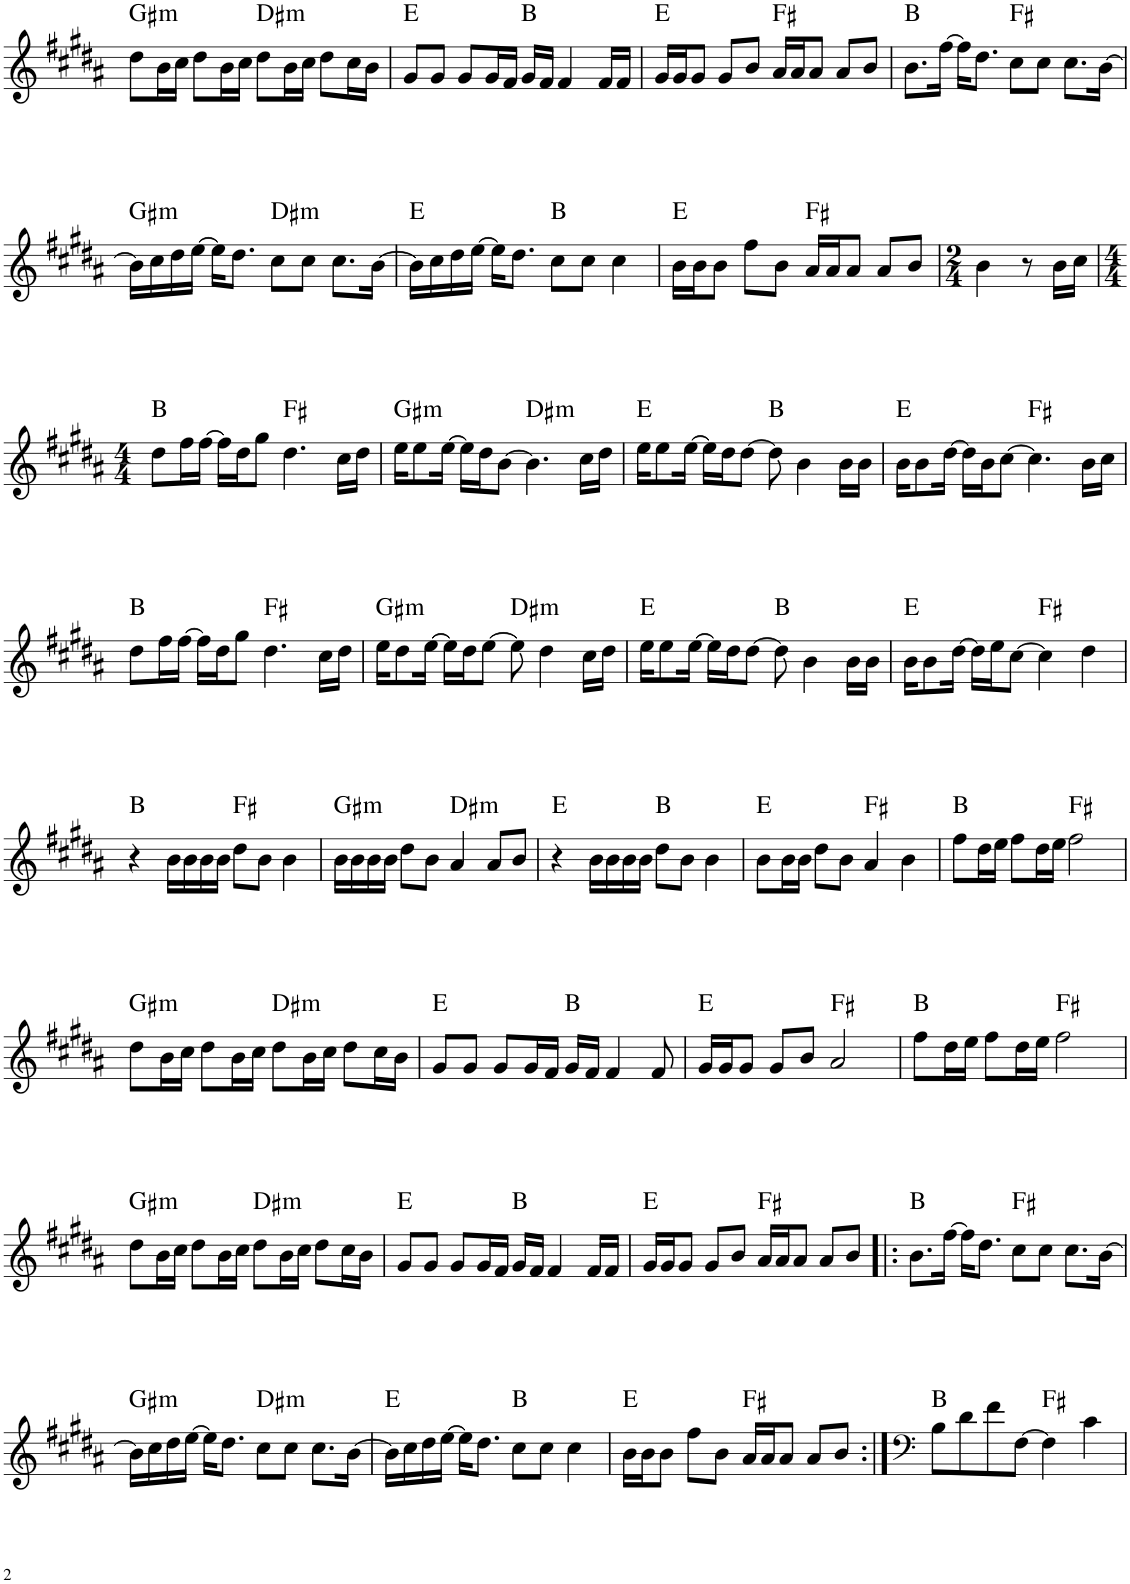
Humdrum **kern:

**kern	**harte
*part1	*part1
*staff1	*
*I"Piano	*
*I'Pno.	*
!!LO:PB:g=z
*clefG2	*
*k[f#c#g#d#a#]	*
*M4/4	*
=31	=31
!	!LO:H:kt=m
8dd#\L	G#:min
16b\L	.
16cc#\JJ	.
8dd#\L	.
16b\L	.
16cc#\JJ	.
!	!LO:H:kt=m
8dd#\L	D#:min
16b\L	.
16cc#\JJ	.
8dd#\L	.
16cc#\L	.
16b\JJ	.
=32	=32
8g#/L	E:maj
8g#/J	.
8g#/L	.
16g#/L	.
16f#/JJ	.
16g#/LL	B:maj
16f#/JJ	.
4f#/	.
16f#/LL	.
16f#/JJ	.
=33	=33
16g#/LL	E:maj
16g#/J	.
8g#/J	.
8g#/L	.
8b/J	.
16a#/LL	F#:maj
16a#/J	.
8a#/J	.
8a#/L	.
8b/J	.
=34	=34
8.b\L	B:maj
[16ff#\Jk	.
16ff#\KL]	.
8.dd#\J	.
8cc#\L	F#:maj
8cc#\J	.
8.cc#\L	.
[16b\Jk	.
!!LO:LB:g=z
=35	=35
!	!LO:H:kt=m
16b\LL]	G#:min
16cc#\	.
16dd#\	.
[16ee\JJ	.
16ee\KL]	.
8.dd#\J	.
!	!LO:H:kt=m
8cc#\L	D#:min
8cc#\J	.
8.cc#\L	.
[16b\Jk	.
=36	=36
16b\LL]	E:maj
16cc#\	.
16dd#\	.
[16ee\JJ	.
16ee\KL]	.
8.dd#\J	.
8cc#\L	B:maj
8cc#\J	.
4cc#\	.
=37	=37
16b\LL	E:maj
16b\J	.
8b\J	.
8ff#\L	.
8b\J	.
16a#/LL	F#:maj
16a#/J	.
8a#/J	.
8a#/L	.
8b/J	.
=38	=38
*M2/4	*
4b\	.
8r	.
16b\LL	.
16cc#\JJ	.
!!LO:LB:g=z
=39	=39
*M4/4	*
8dd#\L	B:maj
16ff#\L	.
[16ff#\JJ	.
16ff#\LL]	.
16dd#\J	.
8gg#\J	.
4.dd#\	F#:maj
16cc#\LL	.
16dd#\JJ	.
=40	=40
!	!LO:H:kt=m
16ee\KL	G#:min
8ee\	.
[16ee\Jk	.
16ee\LL]	.
16dd#\J	.
[8b\J	.
!	!LO:H:kt=m
4.b\]	D#:min
16cc#\LL	.
16dd#\JJ	.
=41	=41
16ee\KL	E:maj
8ee\	.
[16ee\Jk	.
16ee\LL]	.
16dd#\J	.
[8dd#\J	.
8dd#\]	B:maj
4b\	.
16b\LL	.
16b\JJ	.
=42	=42
16b\KL	E:maj
8b\	.
[16dd#\Jk	.
16dd#\LL]	.
16b\J	.
[8cc#\J	.
4.cc#\]	F#:maj
16b\LL	.
16cc#\JJ	.
!!LO:LB:g=z
=43	=43
8dd#\L	B:maj
16ff#\L	.
[16ff#\JJ	.
16ff#\LL]	.
16dd#\J	.
8gg#\J	.
4.dd#\	F#:maj
16cc#\LL	.
16dd#\JJ	.
=44	=44
!	!LO:H:kt=m
16ee\KL	G#:min
8dd#\	.
[16ee\Jk	.
16ee\LL]	.
16dd#\J	.
[8ee\J	.
!	!LO:H:kt=m
8ee\]	D#:min
4dd#\	.
16cc#\LL	.
16dd#\JJ	.
=45	=45
16ee\KL	E:maj
8ee\	.
[16ee\Jk	.
16ee\LL]	.
16dd#\J	.
[8dd#\J	.
8dd#\]	B:maj
4b\	.
16b\LL	.
16b\JJ	.
=46	=46
16b\KL	E:maj
8b\	.
[16dd#\Jk	.
16dd#\LL]	.
16ee\J	.
[8cc#\J	.
4cc#\]	F#:maj
4dd#\	.
!!LO:LB:g=z
=47	=47
4r	B:maj
16b\LL	.
16b\	.
16b\	.
16b\JJ	.
8dd#\L	F#:maj
8b\J	.
4b\	.
=48	=48
!	!LO:H:kt=m
16b\LL	G#:min
16b\	.
16b\	.
16b\JJ	.
8dd#\L	.
8b\J	.
!	!LO:H:kt=m
4a#/	D#:min
8a#/L	.
8b/J	.
=49	=49
4r	E:maj
16b\LL	.
16b\	.
16b\	.
16b\JJ	.
8dd#\L	B:maj
8b\J	.
4b\	.
=50	=50
8b\L	E:maj
16b\L	.
16b\JJ	.
8dd#\L	.
8b\J	.
4a#/	F#:maj
4b\	.
=51	=51
8ff#\L	B:maj
16dd#\L	.
16ee\JJ	.
8ff#\L	.
16dd#\L	.
16ee\JJ	.
2ff#\	F#:maj
!!LO:LB:g=z
=52	=52
!	!LO:H:kt=m
8dd#\L	G#:min
16b\L	.
16cc#\JJ	.
8dd#\L	.
16b\L	.
16cc#\JJ	.
!	!LO:H:kt=m
8dd#\L	D#:min
16b\L	.
16cc#\JJ	.
8dd#\L	.
16cc#\L	.
16b\JJ	.
=53	=53
8g#/L	E:maj
8g#/J	.
8g#/L	.
16g#/L	.
16f#/JJ	.
16g#/LL	B:maj
16f#/JJ	.
4f#/	.
8f#/	.
=54	=54
16g#/LL	E:maj
16g#/J	.
8g#/J	.
8g#/L	.
8b/J	.
2a#/	F#:maj
=55	=55
8ff#\L	B:maj
16dd#\L	.
16ee\JJ	.
8ff#\L	.
16dd#\L	.
16ee\JJ	.
2ff#\	F#:maj
!!LO:LB:g=z
=56	=56
!	!LO:H:kt=m
8dd#\L	G#:min
16b\L	.
16cc#\JJ	.
8dd#\L	.
16b\L	.
16cc#\JJ	.
!	!LO:H:kt=m
8dd#\L	D#:min
16b\L	.
16cc#\JJ	.
8dd#\L	.
16cc#\L	.
16b\JJ	.
=57	=57
8g#/L	E:maj
8g#/J	.
8g#/L	.
16g#/L	.
16f#/JJ	.
16g#/LL	B:maj
16f#/JJ	.
4f#/	.
16f#/LL	.
16f#/JJ	.
=58	=58
16g#/LL	E:maj
16g#/J	.
8g#/J	.
8g#/L	.
8b/J	.
16a#/LL	F#:maj
16a#/J	.
8a#/J	.
8a#/L	.
8b/J	.
=59!|:	=59!|:
8.b\L	B:maj
[16ff#\Jk	.
16ff#\KL]	.
8.dd#\J	.
8cc#\L	F#:maj
8cc#\J	.
8.cc#\L	.
[16b\Jk	.
!!LO:LB:g=z
=60	=60
!	!LO:H:kt=m
16b\LL]	G#:min
16cc#\	.
16dd#\	.
[16ee\JJ	.
16ee\KL]	.
8.dd#\J	.
!	!LO:H:kt=m
8cc#\L	D#:min
8cc#\J	.
8.cc#\L	.
[16b\Jk	.
=61	=61
16b\LL]	E:maj
16cc#\	.
16dd#\	.
[16ee\JJ	.
16ee\KL]	.
8.dd#\J	.
8cc#\L	B:maj
8cc#\J	.
4cc#\	.
=62	=62
16b\LL	E:maj
16b\J	.
8b\J	.
8ff#\L	.
8b\J	.
16a#/LL	F#:maj
16a#/J	.
8a#/J	.
8a#/L	.
8b/J	.
=63:|!	=63:|!
*clefF4	*
8B\L	B:maj
8d#\	.
8f#\	.
[8F#\J	.
4F#\]	F#:maj
4c#\	.
=	=
*-	*-
